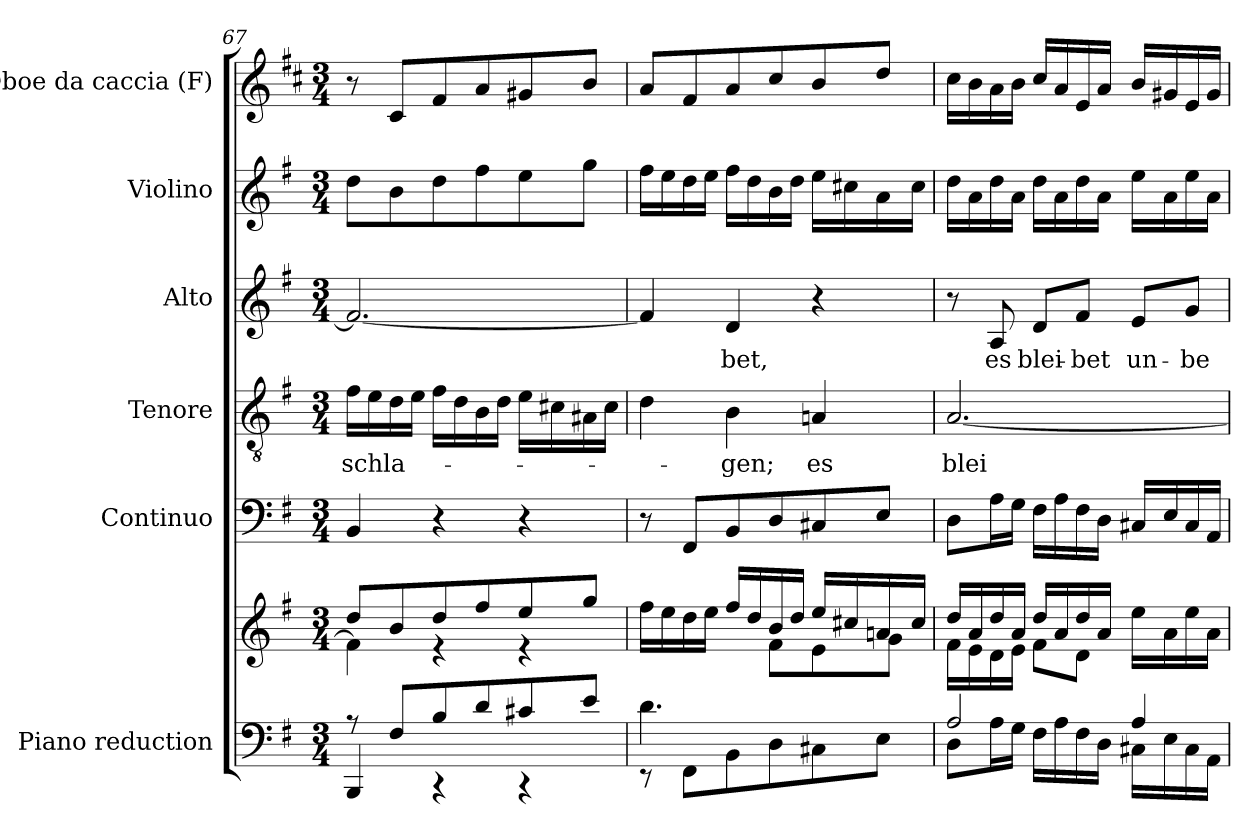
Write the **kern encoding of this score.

**kern	**kern	**kern	**kern	**text	**kern	**text	**kern	**kern
*part6	*part6	*part5	*part4	*part4	*part3	*part3	*part2	*part1
*staff7	*staff6	*staff5	*staff4	*staff4	*staff3	*staff3	*staff2	*staff1
*I"Piano reduction	*	*I"Continuo	*I"Tenore	*	*I"Alto	*	*I"Violino	*I"Oboe da caccia (F)
*I'Pno	*	*	*	*	*	*	*I'Vln	*
!!LO:LB:g=z
*clefF4	*clefG2	*clefF4	*clefGv2	*	*clefG2	*	*clefG2	*clefG2
*	*	*	*	*	*	*	*	*ITrd4c7
*k[f#]	*k[f#]	*k[f#]	*k[f#]	*	*k[f#]	*	*k[f#]	*k[f#]
*M3/4	*M3/4	*M3/4	*M3/4	*	*M3/4	*	*M3/4	*M3/4
=67	=67	=67	=67	=67	=67	=67	=67	=67
*^	*^	*	*	*	*	*	*	*
!	!	!	!	!	!	!LO:LY:b	!	!	!	!
8r	4BBB/	8dd/L	4f#\]	4BB/	16f#\LL	schla-	2.f#/_	.	8dd\L	8r
.	.	.	.	.	16e\	.	.	.	.	.
8F#/L	.	8b/	.	.	16d\	.	.	.	8b\	8F#/L
.	.	.	.	.	16e\JJ	.	.	.	.	.
8B/	4r	8dd/	4r	4r	16f#\LL	.	.	.	8dd\	8B/
.	.	.	.	.	16d\	.	.	.	.	.
8d/	.	8ff#/	.	.	16B\	.	.	.	8ff#\	8d/
.	.	.	.	.	16d\JJ	.	.	.	.	.
8c#X/	4r	8ee/	4r	4r	16e\LL	.	.	.	8ee\	8c#X/
.	.	.	.	.	16c#X\	.	.	.	.	.
8e/J	.	8gg/J	.	.	16A#X\	.	.	.	8gg\J	8e/J
.	.	.	.	.	16c#\JJ	.	.	.	.	.
=68	=68	=68	=68	=68	=68	=68	=68	=68	=68	=68
4.d\	8r	16ff#\LL	4.ryy	8r	4d\	.	4f#/]	.	16ff#\LL	8d/L
.	.	16ee\	.	.	.	.	.	.	16ee\	.
.	8FF#\L	16dd\	.	8FF#/L	.	.	.	.	16dd\	8B/
.	.	16ee\JJ	.	.	.	.	.	.	16ee\JJ	.
!	!	!	!	!	!	!LO:LY:b	!	!LO:LY:b	!	!
.	8BB\	16ff#/LL	.	8BB/	4B\	-gen;	4d/	-bet,	16ff#\LL	8d/
.	.	16dd/	.	.	.	.	.	.	16dd\	.
4.ryy	8D\	16b/	8f#\L	8D/	.	.	.	.	16b\	8f#/
.	.	16dd/JJ	.	.	.	.	.	.	16dd\JJ	.
!	!	!	!	!	!	!LO:LY:b	!	!	!	!
.	8C#X\	16ee/LL	8e\	8C#X/	4An/	es	4r	.	16ee\LL	8e/
.	.	16cc#X/	.	.	.	.	.	.	16cc#X\	.
.	8E\J	16an/	8g\J	8E/J	.	.	.	.	16a\	8g/J
.	.	16cc#/JJ	.	.	.	.	.	.	16cc#\JJ	.
=69	=69	=69	=69	=69	=69	=69	=69	=69	=69	=69
!	!	!	!	!	!	!LO:LY:b	!	!	!	!
2A/	8D\L	16dd/LL	16f#\LL	8D\L	[2.A/	blei-	8r	.	16dd\LL	16f#\LL
.	.	16a/	16e\	.	.	.	.	.	16a\	16e\
!	!	!	!	!	!	!	!	!LO:LY:b	!	!
.	16A\L	16dd/	16d\	16A\L	.	.	8A/	es	16dd\	16d\
.	16G\JJ	16a/JJ	16e\JJ	16G\JJ	.	.	.	.	16a\JJ	16e\JJ
!	!	!	!	!	!	!	!	!LO:LY:b	!	!
.	16F#\LL	16dd/LL	8f#\L	16F#\LL	.	.	8d/L	blei-	16dd\LL	16f#/LL
.	16A\	16a/	.	16A\	.	.	.	.	16a\	16d/
!	!	!	!	!	!	!	!	!LO:LY:b	!	!
.	16F#\	16dd/	8d\J	16F#\	.	.	8f#/J	bet	16dd\	16A/
.	16D\JJ	16a/JJ	.	16D\JJ	.	.	.	.	16a\JJ	16d/JJ
!	!	!	!	!	!	!	!	!LO:LY:b	!	!
4A/	16C#X\LL	16ee\LL	4ryy	16C#X/LL	.	.	8e/L	un-	16ee\LL	16e/LL
.	16E\	16a\	.	16E/	.	.	.	.	16a\	16c#X/
!	!	!	!	!	!	!	!	!LO:LY:b	!	!
.	16C#\	16ee\	.	16C#/	.	.	8g/J	be-	16ee\	16A/
.	16AA\JJ	16a\JJ	.	16AA/JJ	.	.	.	.	16a\JJ	16c#/JJ
*v	*v	*	*	*	*	*	*	*	*	*
*	*v	*v	*	*	*	*	*	*	*
=	=	=	=	=	=	=	=	=
*-	*-	*-	*-	*-	*-	*-	*-	*-
